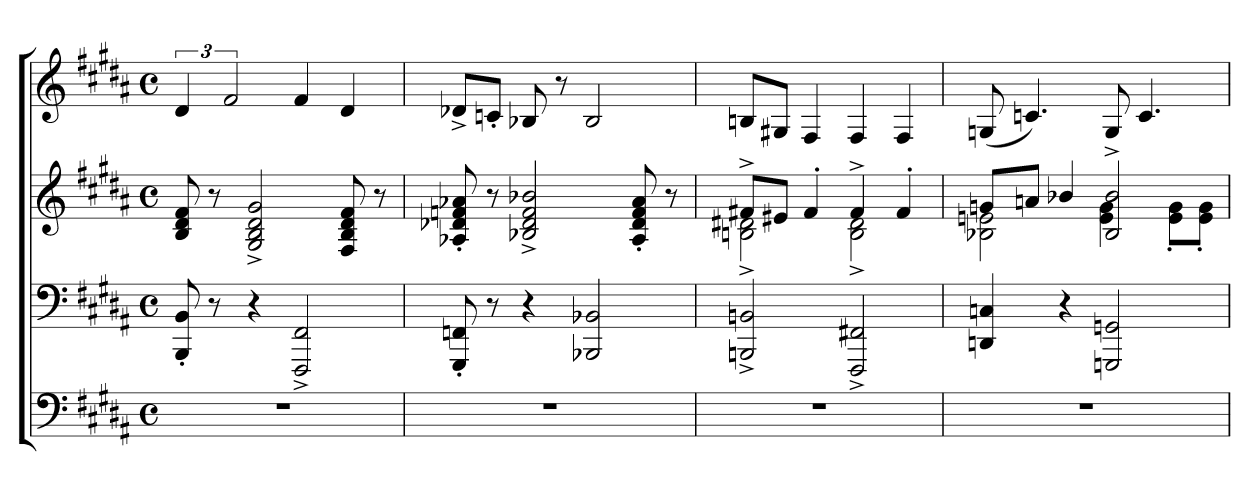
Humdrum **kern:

**kern	**kern	**kern	**kern
*part3	*part2	*part2	*part1
*staff4	*staff3	*staff2	*staff1
*clefF4	*clefF4	*clefG2	*clefG2
*k[f#c#g#d#a#]	*k[f#c#g#d#a#]	*k[f#c#g#d#a#]	*k[f#c#g#d#a#]
*M4/4	*M4/4	*M4/4	*M4/4
*met(c)	*met(c)	*met(c)	*met(c)
=1	=1	=1	=1
1r	8BBB/'< 8BB/'<	8B/ 8d#/ 8f#/	6d#/
.	8r	8r	.
.	.	.	3f#/
.	4r	2G#/^> 2B/^> 2d#/^> 2g#/^>	.
.	2FFF#/^> 2FF#/^>	.	4f#/
.	.	8F#/ 8B/ 8d#/ 8f#/	4d#/
.	.	8r	.
=2	=2	=2	=2
1r	8GGG#/'< 8FFn/'<	8A-X/'< 8d-X/'< 8fn/'< 8a-X/'<	8d-X^>/L
.	8r	8r	8cn'</J
.	4r	2B-X/^> 2d-/^> 2f/^> 2b-X/^>	8B-X/
.	.	.	8r
.	2BBB-X/ 2BB-X/	.	2B-/
.	.	8A-/'< 8d-/'< 8f/'< 8a-/'<	.
.	.	8r	.
=3	=3	=3	=3
*	*	*^	*
1r	2BBBn/^> 2BBn/^>	8f#X^>/L	2Bn\^< 2d#X\^<	8Bn/L
.	.	8e#X/J	.	8G#X/J
.	.	4f#'>/	.	4F#/
.	2FFF#/^> 2FF#X/^>	4f#^>/	2B\^< 2d#\^<	4F#/
.	.	4f#'>/	.	4F#/
=4	=4	=4	=4	=4
1r	4DDn/ 4Cn/	8gn/L	2B-X\ 2en\	(<8Gn/
.	.	8an/J	.	4.cn/)
.	4r	4b-X/	.	.
.	2GGGn/ 2GGn/	2B-/^> 2b-/^>	4e\ 4g\	8G/
.	.	.	.	4.c/
.	.	.	8e\'< 8g\'<L	.
.	.	.	8e\'< 8g\'<J	.
*	*	*v	*v	*
=	=	=	=
*-	*-	*-	*-
